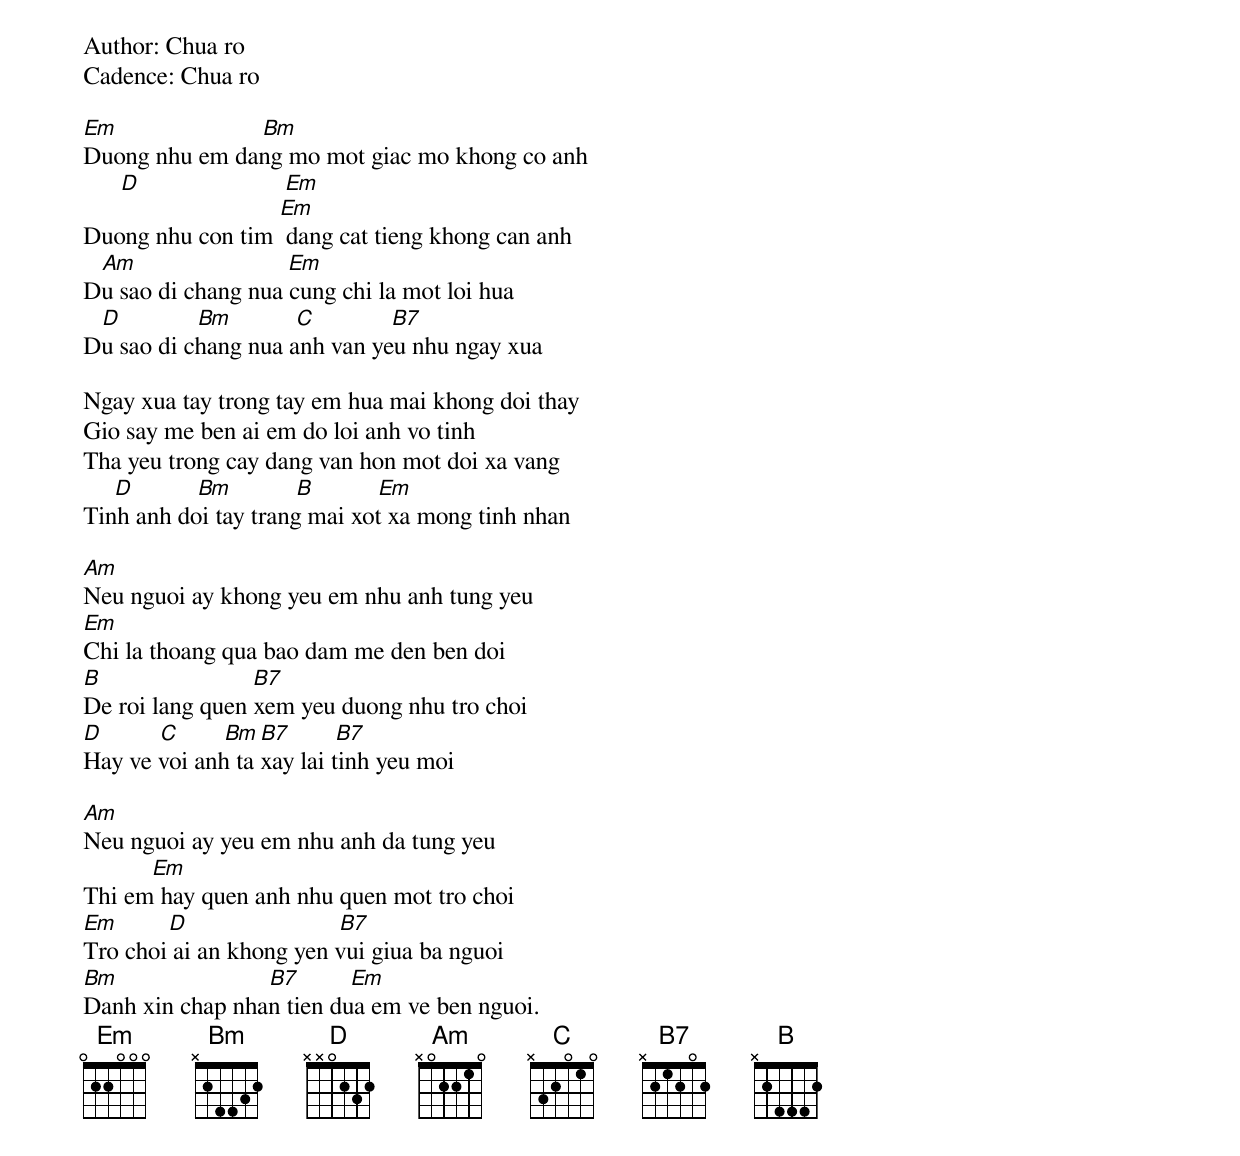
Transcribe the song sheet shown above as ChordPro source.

Author: Chua ro
Cadence: Chua ro

[Em]                       [Bm]
Duong nhu em dang mo mot giac mo khong co anh
      [D]                       [Em]
Duong nhu con tim [Em] dang cat tieng khong can anh
   [Am]                        [Em]
Du sao di chang nua cung chi la mot loi hua
   [D]            [Bm]          [C]            [B7]
Du sao di chang nua anh van yeu nhu ngay xua

Ngay xua tay trong tay em hua mai khong doi thay
Gio say me ben ai em do loi anh vo tinh
Tha yeu trong cay dang van hon mot doi xa vang
     [D]          [Bm]          [B]          [Em]
Tinh anh doi tay trang mai xot xa mong tinh nhan

[Am]
Neu nguoi ay khong yeu em nhu anh tung yeu
[Em]
Chi la thoang qua bao dam me den ben doi
[B]                        [B7]
De roi lang quen xem yeu duong nhu tro choi
[D]         [C]       [Bm][B7]       [B7]
Hay ve voi anh ta xay lai tinh yeu moi

[Am]
Neu nguoi ay yeu em nhu anh da tung yeu
           [Em]
Thi em hay quen anh nhu quen mot tro choi
[Em]        [D]                        [B7]
Tro choi ai an khong yen vui giua ba nguoi
[Bm]                        [B7]        [Em]
Danh xin chap nhan tien dua em ve ben nguoi.
